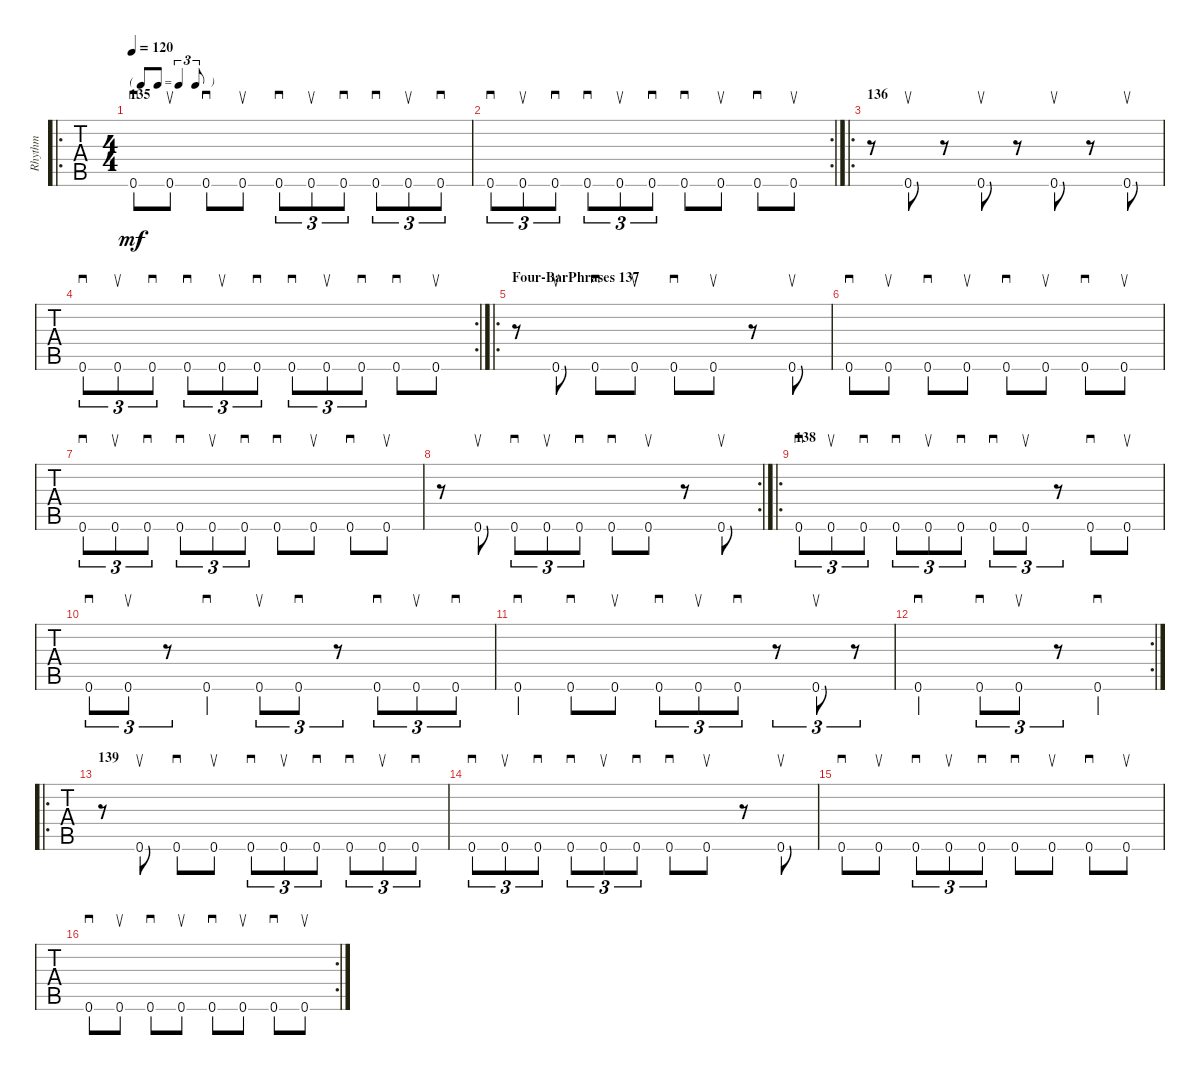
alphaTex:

\track ("Rhythm" "Rhythm") {instrument acousticguitarsteel}
\staff {tabs}
\tuning (E4 B3 G3 D3 A2 E2) {hide}
\ro
\ts (4 4)
\tf triplet8th
\section ("" "135")
\tempo 120
\clef g2
\ks c
0.6.8{sd dy mf} 0.6.8{su} 0.6.8{sd} 0.6.8{su} 0.6.8{sd tu (3 2)} 0.6.8{su tu (3 2)} 0.6.8{sd tu (3 2)} 0.6.8{sd tu (3 2)} 0.6.8{su tu (3 2)} 0.6.8{sd tu (3 2)} |
\rc 2
0.6.8{sd tu (3 2)} 0.6.8{su tu (3 2)} 0.6.8{sd tu (3 2)} 0.6.8{sd tu (3 2)} 0.6.8{su tu (3 2)} 0.6.8{sd tu (3 2)} 0.6.8{sd} 0.6.8{su} 0.6.8{sd} 0.6.8{su} |
\ro
\section ("" "136")
r.8 0.6.8{su} r.8 0.6.8{su} r.8 0.6.8{su} r.8 0.6.8{su} |
\rc 2
0.6.8{sd tu (3 2)} 0.6.8{su tu (3 2)} 0.6.8{sd tu (3 2)} 0.6.8{sd tu (3 2)} 0.6.8{su tu (3 2)} 0.6.8{sd tu (3 2)} 0.6.8{sd tu (3 2)} 0.6.8{su tu (3 2)} 0.6.8{sd tu (3 2)} 0.6.8{sd} 0.6.8{su} |
\ro
\section ("" "Four-BarPhrases 137")
r.8 0.6.8{su} 0.6.8{sd} 0.6.8{su} 0.6.8{sd} 0.6.8{su} r.8 0.6.8{su} |
0.6.8{sd} 0.6.8{su} 0.6.8{sd} 0.6.8{su} 0.6.8{sd} 0.6.8{su} 0.6.8{sd} 0.6.8{su} |
0.6.8{sd tu (3 2)} 0.6.8{su tu (3 2)} 0.6.8{sd tu (3 2)} 0.6.8{sd tu (3 2)} 0.6.8{su tu (3 2)} 0.6.8{sd tu (3 2)} 0.6.8{sd} 0.6.8{su} 0.6.8{sd} 0.6.8{su} |
\rc 2
r.8 0.6.8{su} 0.6.8{sd tu (3 2)} 0.6.8{su tu (3 2)} 0.6.8{sd tu (3 2)} 0.6.8{sd} 0.6.8{su} r.8 0.6.8{su} |
\ro
\section ("" "138")
0.6.8{sd tu (3 2)} 0.6.8{su tu (3 2)} 0.6.8{sd tu (3 2)} 0.6.8{sd tu (3 2)} 0.6.8{su tu (3 2)} 0.6.8{sd tu (3 2)} 0.6.8{sd tu (3 2)} 0.6.8{su tu (3 2)} r.8{tu (3 2)} 0.6.8{sd} 0.6.8{su} |
0.6.8{sd tu (3 2)} 0.6.8{su tu (3 2)} r.8{tu (3 2)} 0.6.4{sd} 0.6.8{su tu (3 2)} 0.6.8{sd tu (3 2)} r.8{tu (3 2)} 0.6.8{sd tu (3 2)} 0.6.8{su tu (3 2)} 0.6.8{sd tu (3 2)} |
0.6.4{sd} 0.6.8{sd} 0.6.8{su} 0.6.8{sd tu (3 2)} 0.6.8{su tu (3 2)} 0.6.8{sd tu (3 2)} r.8{tu (3 2)} 0.6.8{su tu (3 2)} r.8{tu (3 2)} |
\rc 2
0.6.2{sd} 0.6.8{sd tu (3 2)} 0.6.8{su tu (3 2)} r.8{tu (3 2)} 0.6.4{sd} |
\ro
\section ("" "139")
r.8 0.6.8{su} 0.6.8{sd} 0.6.8{su} 0.6.8{sd tu (3 2)} 0.6.8{su tu (3 2)} 0.6.8{sd tu (3 2)} 0.6.8{sd tu (3 2)} 0.6.8{su tu (3 2)} 0.6.8{sd tu (3 2)} |
0.6.8{sd tu (3 2)} 0.6.8{su tu (3 2)} 0.6.8{sd tu (3 2)} 0.6.8{sd tu (3 2)} 0.6.8{su tu (3 2)} 0.6.8{sd tu (3 2)} 0.6.8{sd} 0.6.8{su} r.8 0.6.8{su} |
0.6.8{sd} 0.6.8{su} 0.6.8{sd tu (3 2)} 0.6.8{su tu (3 2)} 0.6.8{sd tu (3 2)} 0.6.8{sd} 0.6.8{su} 0.6.8{sd} 0.6.8{su} |
\rc 2
0.6.8{sd} 0.6.8{su} 0.6.8{sd} 0.6.8{su} 0.6.8{sd} 0.6.8{su} 0.6.8{sd} 0.6.8{su}
